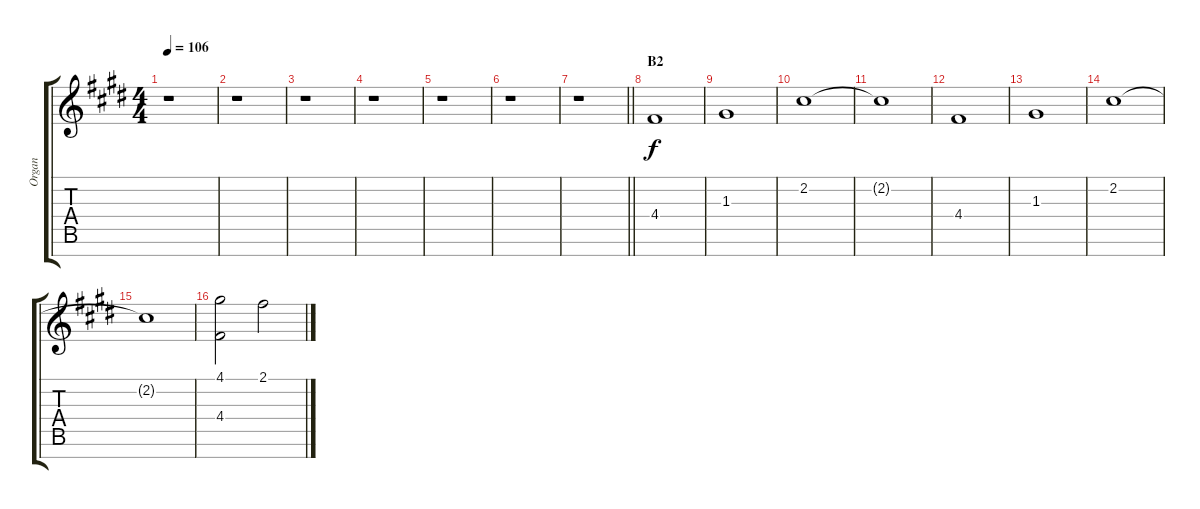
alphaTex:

\track ("Organ" "Organ") {instrument drawbarorgan}
\staff {score tabs}
\tuning (E5 B4 G4 D4 A3 E3 B2) {hide}
\ts (4 4)
\tempo 106
\clef g2
\ks e
r.1{dy f} |
r.1 |
r.1 |
r.1 |
r.1 |
r.1 |
\barLineRight lightlight
r.1 |
\section ("" "B2")
4.4.1 |
1.3.1 |
2.2.1 |
2.2{t}.1 |
4.4.1 |
1.3.1 |
2.2.1 |
2.2{t}.1 |
(4.1 4.4).2 2.1.2
